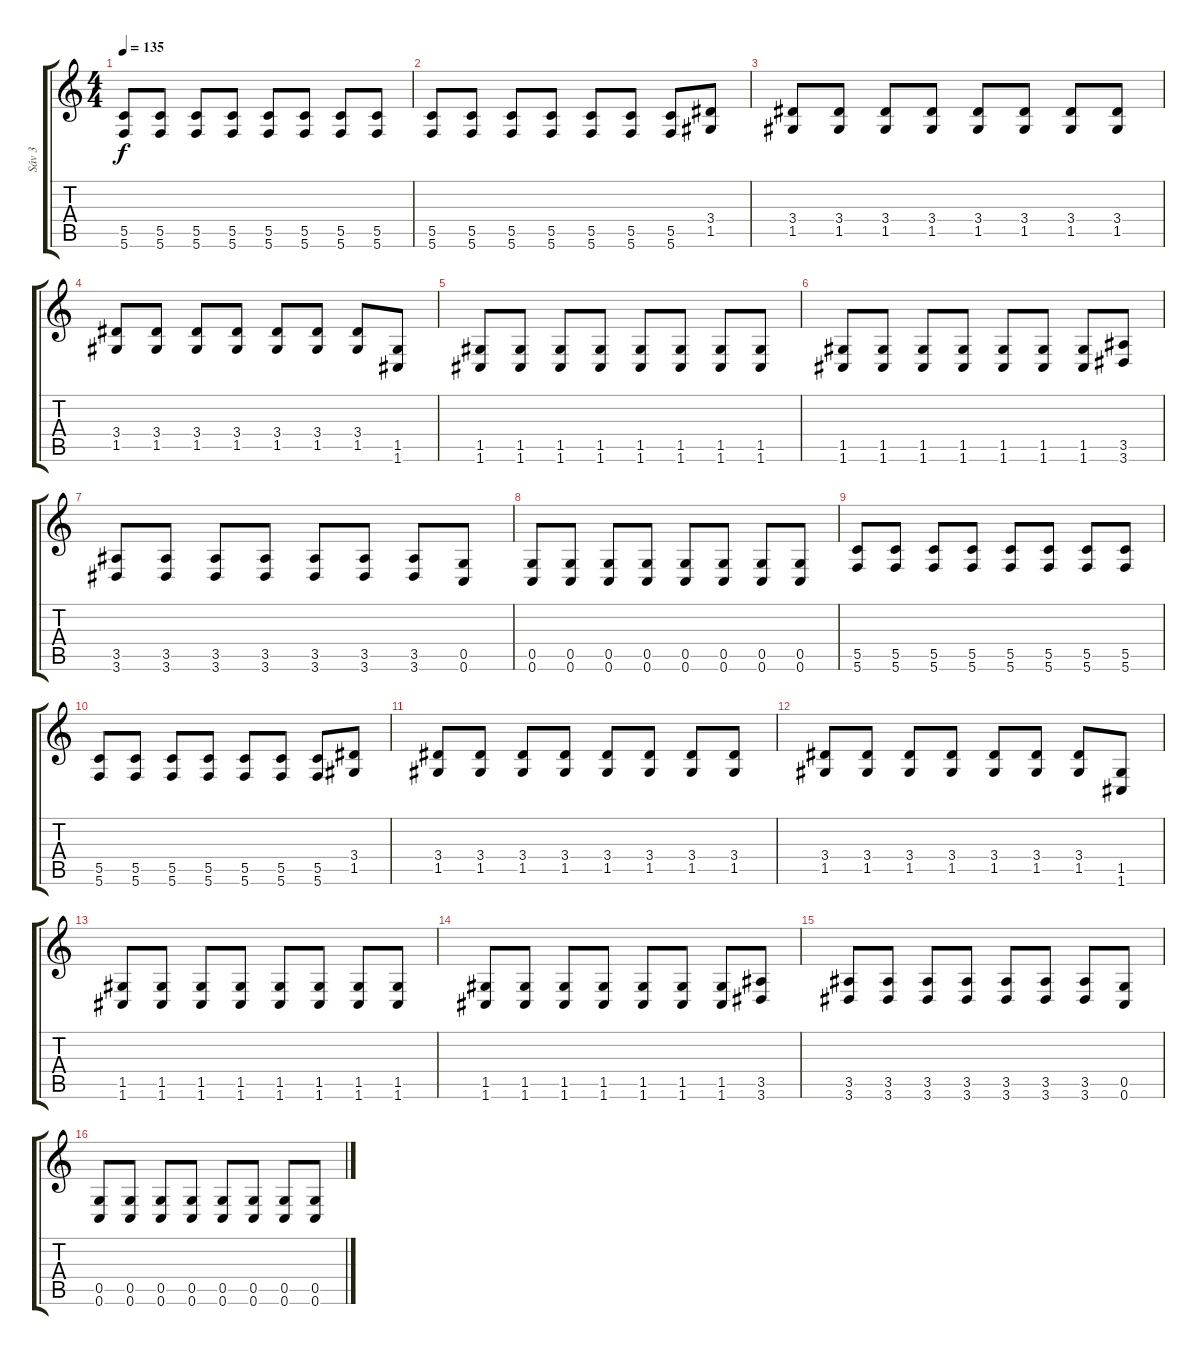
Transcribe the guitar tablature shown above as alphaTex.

\track ("Sáv 3" "Sáv 3") {instrument distortionguitar}
\staff {score tabs}
\tuning (D4 A3 F3 C3 G2 C2) {hide}
\ts (4 4)
\tempo 135
\clef g2
\ks c
(5.5 5.6).8{dy f} (5.5 5.6).8 (5.5 5.6).8 (5.5 5.6).8 (5.5 5.6).8 (5.5 5.6).8 (5.5 5.6).8 (5.5 5.6).8 |
(5.5 5.6).8 (5.5 5.6).8 (5.5 5.6).8 (5.5 5.6).8 (5.5 5.6).8 (5.5 5.6).8 (5.5 5.6).8 (3.4 1.5).8 |
(3.4 1.5).8 (3.4 1.5).8 (3.4 1.5).8 (3.4 1.5).8 (3.4 1.5).8 (3.4 1.5).8 (3.4 1.5).8 (3.4 1.5).8 |
(3.4 1.5).8 (3.4 1.5).8 (3.4 1.5).8 (3.4 1.5).8 (3.4 1.5).8 (3.4 1.5).8 (3.4 1.5).8 (1.5 1.6).8 |
(1.5 1.6).8 (1.5 1.6).8 (1.5 1.6).8 (1.5 1.6).8 (1.5 1.6).8 (1.5 1.6).8 (1.5 1.6).8 (1.5 1.6).8 |
(1.5 1.6).8 (1.5 1.6).8 (1.5 1.6).8 (1.5 1.6).8 (1.5 1.6).8 (1.5 1.6).8 (1.5 1.6).8 (3.5 3.6).8 |
(3.5 3.6).8 (3.5 3.6).8 (3.5 3.6).8 (3.5 3.6).8 (3.5 3.6).8 (3.5 3.6).8 (3.5 3.6).8 (0.5 0.6).8 |
(0.5 0.6).8 (0.5 0.6).8 (0.5 0.6).8 (0.5 0.6).8 (0.5 0.6).8 (0.5 0.6).8 (0.5 0.6).8 (0.5 0.6).8 |
(5.5 5.6).8 (5.5 5.6).8 (5.5 5.6).8 (5.5 5.6).8 (5.5 5.6).8 (5.5 5.6).8 (5.5 5.6).8 (5.5 5.6).8 |
(5.5 5.6).8 (5.5 5.6).8 (5.5 5.6).8 (5.5 5.6).8 (5.5 5.6).8 (5.5 5.6).8 (5.5 5.6).8 (3.4 1.5).8 |
(3.4 1.5).8 (3.4 1.5).8 (3.4 1.5).8 (3.4 1.5).8 (3.4 1.5).8 (3.4 1.5).8 (3.4 1.5).8 (3.4 1.5).8 |
(3.4 1.5).8 (3.4 1.5).8 (3.4 1.5).8 (3.4 1.5).8 (3.4 1.5).8 (3.4 1.5).8 (3.4 1.5).8 (1.5 1.6).8 |
(1.5 1.6).8 (1.5 1.6).8 (1.5 1.6).8 (1.5 1.6).8 (1.5 1.6).8 (1.5 1.6).8 (1.5 1.6).8 (1.5 1.6).8 |
(1.5 1.6).8 (1.5 1.6).8 (1.5 1.6).8 (1.5 1.6).8 (1.5 1.6).8 (1.5 1.6).8 (1.5 1.6).8 (3.5 3.6).8 |
(3.5 3.6).8 (3.5 3.6).8 (3.5 3.6).8 (3.5 3.6).8 (3.5 3.6).8 (3.5 3.6).8 (3.5 3.6).8 (0.5 0.6).8 |
(0.5 0.6).8 (0.5 0.6).8 (0.5 0.6).8 (0.5 0.6).8 (0.5 0.6).8 (0.5 0.6).8 (0.5 0.6).8 (0.5 0.6).8
